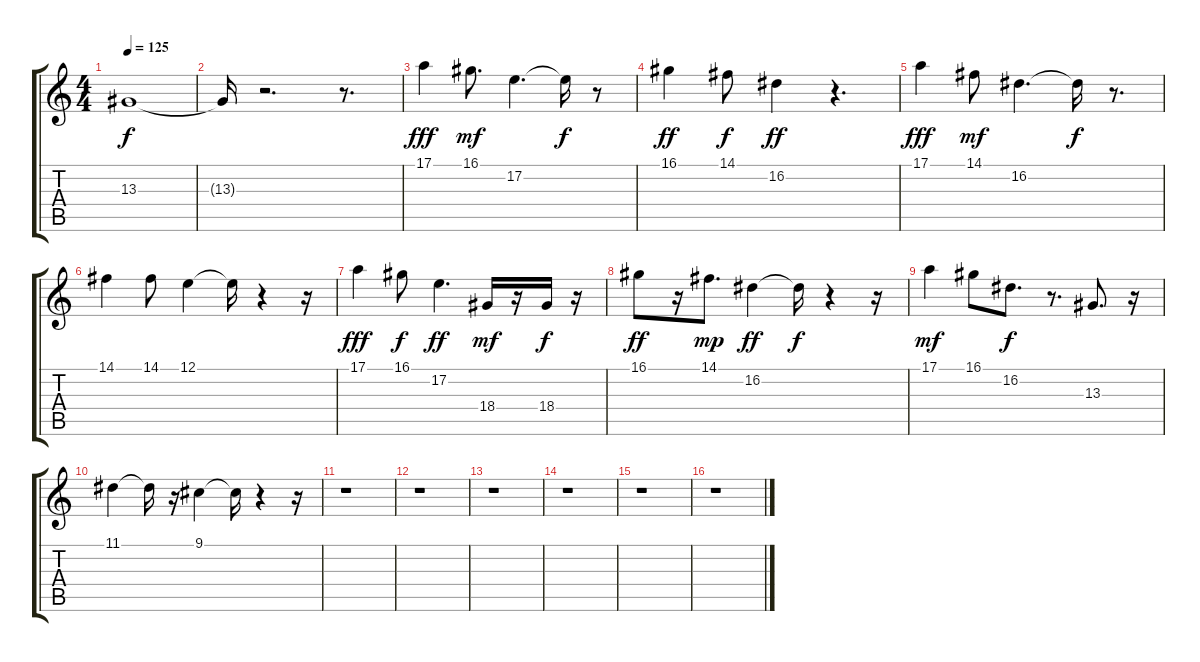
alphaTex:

\track "" {instrument fx7echoes}
\staff {score tabs}
\tuning (E4 B3 G3 D3 A2 E2) {hide}
\ts (4 4)
\tempo 125
\clef g2
\ks c
13.3{t}.1{dy f} |
13.3{t}.16 r.2{d} r.8{d} |
17.1.4{dy fff} 16.1.8{d dy mf} 17.2.4{d} 17.2{t}.16{dy f} r.8 |
16.1.4{dy ff} 14.1.8{dy f} 16.2.4{dy ff} r.4{d} |
17.1.4{dy fff} 14.1.8{dy mf} 16.2.4{d} 16.2{t}.16{dy f} r.8{d} |
14.1.4 14.1.8 12.1.4 12.1{t}.16 r.4 r.16 |
17.1.4{dy fff} 16.1.8{dy f} 17.2.4{d dy ff} 18.4.16{dy mf} r.16 18.4.16{dy f} r.16 |
16.1.8{dy ff} r.16 14.1.8{d dy mp} 16.2.4{dy ff} 16.2{t}.16{dy f} r.4 r.16 |
17.1.4{dy mf} 16.1.8 16.2.8{d dy f} r.8{d} 13.3.8{d} r.16 |
11.1.4 11.1{t}.16 r.16 9.1.4 9.1{t}.16 r.4 r.16 |
r.1 |
r.1 |
r.1 |
r.1 |
r.1 |
r.1
